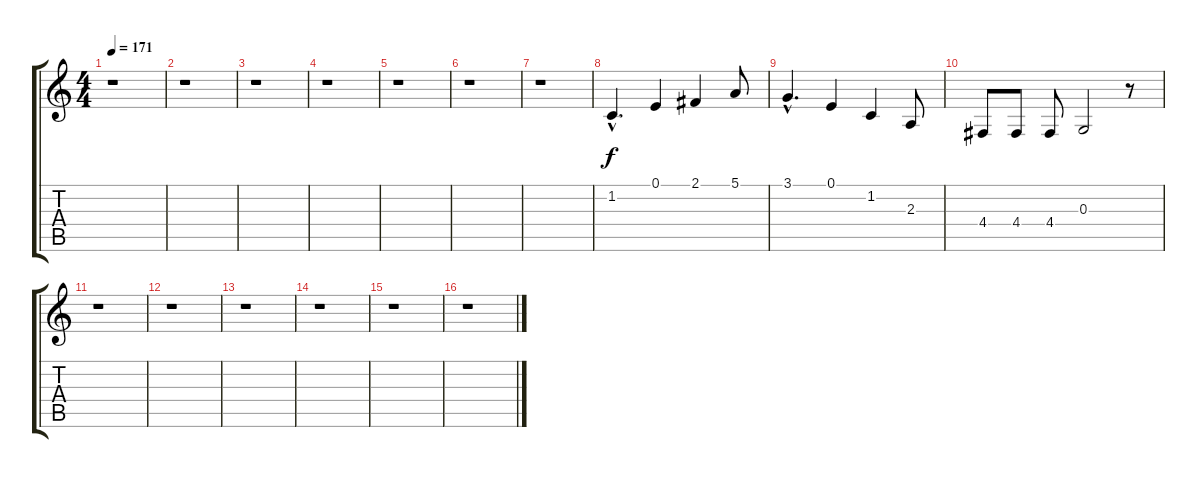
\track "" {instrument tenorsax}
\staff {score tabs}
\tuning (E4 B3 G3 D3 A2 E2) {hide}
\ts (4 4)
\tempo 171
\clef g2
\ks c
r.1{dy f instrument tenorsax} |
r.1 |
r.1 |
r.1 |
r.1 |
r.1 |
r.1 |
1.2{hac}.4{d} 0.1.4 2.1.4 5.1.8 |
3.1{hac}.4{d} 0.1.4 1.2.4 2.3.8 |
4.4.8 4.4.8 4.4.8 0.3.2 r.8 |
r.1 |
r.1 |
r.1 |
r.1 |
r.1 |
r.1
